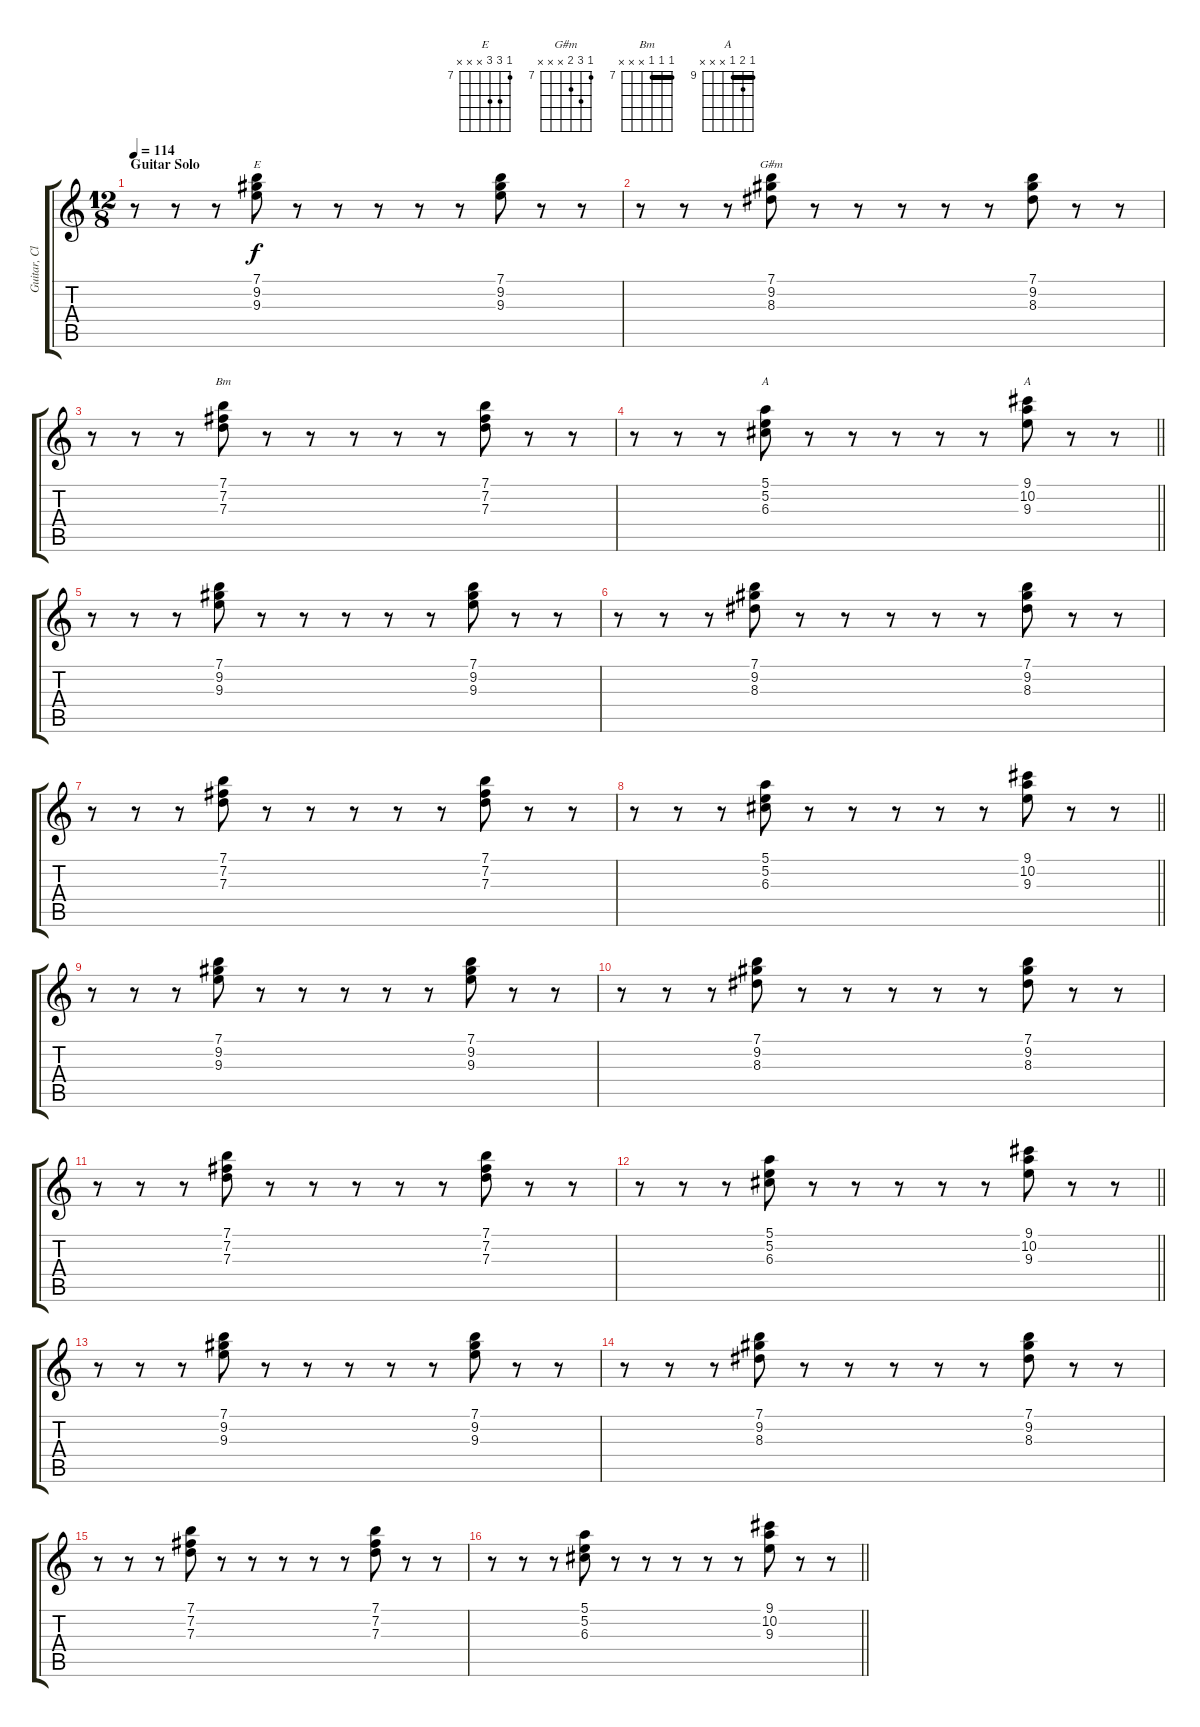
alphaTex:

\track ("Guitar, Clean 1" "Guitar, Cl") {instrument electricguitarclean}
\staff {score tabs}
\tuning (E4 B3 G3 D3 A2 E2) {hide}
\chord ("E" 7 9 9 x x x) {firstfret 7}
\chord ("G#m" 7 9 8 x x x) {firstfret 7}
\chord ("Bm" 7 7 7 x x x) {firstfret 7 barre 7}
\chord ("A" 5 5 6 x x x) {firstfret 5 barre 5}
\chord ("A" 9 10 9 x x x) {firstfret 9 barre 9}
\ts (12 8)
\section ("" "Guitar Solo")
\tempo 114
\clef g2
\ks c
r.8{dy f} r.8 r.8 (7.1 9.2 9.3).8{ch "E"} r.8 r.8 r.8 r.8 r.8 (7.1 9.2 9.3).8 r.8 r.8 |
r.8 r.8 r.8 (7.1 9.2 8.3).8{ch "G#m"} r.8 r.8 r.8 r.8 r.8 (7.1 9.2 8.3).8 r.8 r.8 |
r.8 r.8 r.8 (7.1 7.2 7.3).8{ch "Bm"} r.8 r.8 r.8 r.8 r.8 (7.1 7.2 7.3).8 r.8 r.8 |
\barLineRight lightlight
r.8 r.8 r.8 (5.1 5.2 6.3).8{ch "A"} r.8 r.8 r.8 r.8 r.8 (9.1 10.2 9.3).8{ch "A"} r.8 r.8 |
r.8 r.8 r.8 (7.1 9.2 9.3).8 r.8 r.8 r.8 r.8 r.8 (7.1 9.2 9.3).8 r.8 r.8 |
r.8 r.8 r.8 (7.1 9.2 8.3).8 r.8 r.8 r.8 r.8 r.8 (7.1 9.2 8.3).8 r.8 r.8 |
r.8 r.8 r.8 (7.1 7.2 7.3).8 r.8 r.8 r.8 r.8 r.8 (7.1 7.2 7.3).8 r.8 r.8 |
\barLineRight lightlight
r.8 r.8 r.8 (5.1 5.2 6.3).8 r.8 r.8 r.8 r.8 r.8 (9.1 10.2 9.3).8 r.8 r.8 |
r.8 r.8 r.8 (7.1 9.2 9.3).8 r.8 r.8 r.8 r.8 r.8 (7.1 9.2 9.3).8 r.8 r.8 |
r.8 r.8 r.8 (7.1 9.2 8.3).8 r.8 r.8 r.8 r.8 r.8 (7.1 9.2 8.3).8 r.8 r.8 |
r.8 r.8 r.8 (7.1 7.2 7.3).8 r.8 r.8 r.8 r.8 r.8 (7.1 7.2 7.3).8 r.8 r.8 |
\barLineRight lightlight
r.8 r.8 r.8 (5.1 5.2 6.3).8 r.8 r.8 r.8 r.8 r.8 (9.1 10.2 9.3).8 r.8 r.8 |
r.8 r.8 r.8 (7.1 9.2 9.3).8 r.8 r.8 r.8 r.8 r.8 (7.1 9.2 9.3).8 r.8 r.8 |
r.8 r.8 r.8 (7.1 9.2 8.3).8 r.8 r.8 r.8 r.8 r.8 (7.1 9.2 8.3).8 r.8 r.8 |
r.8 r.8 r.8 (7.1 7.2 7.3).8 r.8 r.8 r.8 r.8 r.8 (7.1 7.2 7.3).8 r.8 r.8 |
\barLineRight lightlight
r.8 r.8 r.8 (5.1 5.2 6.3).8 r.8 r.8 r.8 r.8 r.8 (9.1 10.2 9.3).8 r.8 r.8
